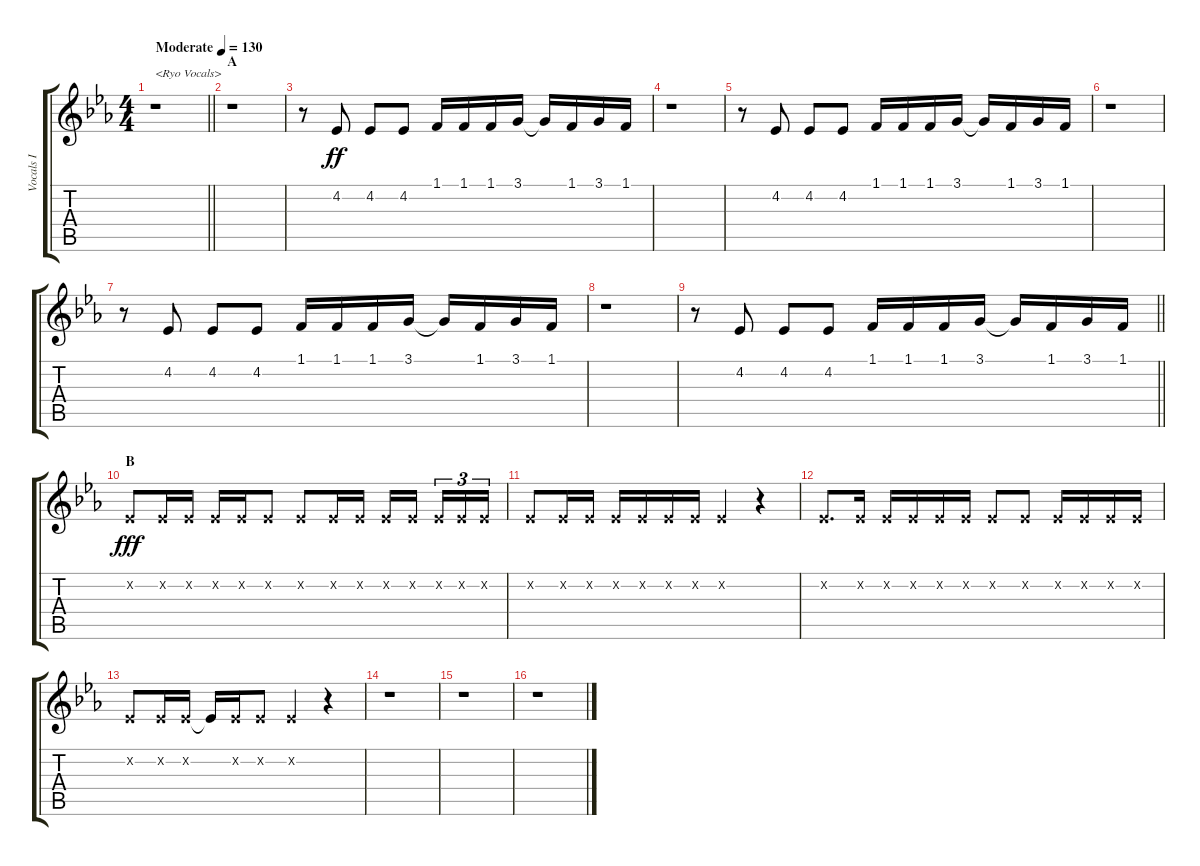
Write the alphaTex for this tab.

\track ("Vocals I" "Vocals I") {instrument voiceoohs}
\staff {score tabs}
\tuning (E4 B3 G3 D3 A2 E2) {hide}
\ts (4 4)
\tempo (130 "Moderate")
\clef g2
\barLineRight lightlight
\ks eb
r.1{txt "<Ryo Vocals>" dy ff instrument voiceoohs} |
\section ("" "A")
r.1 |
r.8 4.2.8 4.2.8 4.2.8 1.1.16 1.1.16 1.1.16 3.1.16 3.1{t}.16 1.1.16 3.1.16 1.1.16 |
r.1 |
r.8 4.2.8 4.2.8 4.2.8 1.1.16 1.1.16 1.1.16 3.1.16 3.1{t}.16 1.1.16 3.1.16 1.1.16 |
r.1 |
r.8 4.2.8 4.2.8 4.2.8 1.1.16 1.1.16 1.1.16 3.1.16 3.1{t}.16 1.1.16 3.1.16 1.1.16 |
r.1 |
\barLineRight lightlight
r.8 4.2.8 4.2.8 4.2.8 1.1.16 1.1.16 1.1.16 3.1.16 3.1{t}.16 1.1.16 3.1.16 1.1.16 |
\section ("" "B")
4.2{x}.8{dy fff} 4.2{x}.16 4.2{x}.16 4.2{x}.16 4.2{x}.16 4.2{x}.8 4.2{x}.8 4.2{x}.16 4.2{x}.16 4.2{x}.16 4.2{x}.16{beam splitsecondary} 4.2{x}.16{tu (3 2)} 4.2{x}.16{tu (3 2)} 4.2{x}.16{tu (3 2)} |
4.2{x}.8 4.2{x}.16 4.2{x}.16 4.2{x}.16 4.2{x}.16 4.2{x}.16 4.2{x}.16 4.2{x}.4 r.4 |
4.2{x}.8{d} 4.2{x}.16 4.2{x}.16 4.2{x}.16 4.2{x}.16 4.2{x}.16 4.2{x}.8 4.2{x}.8 4.2{x}.16 4.2{x}.16 4.2{x}.16 4.2{x}.16 |
4.2{x}.8 4.2{x}.16 4.2{x}.16 4.2{t}.16 4.2{x}.16 4.2{x}.8 4.2{x}.4 r.4 |
r.1 |
r.1 |
r.1
